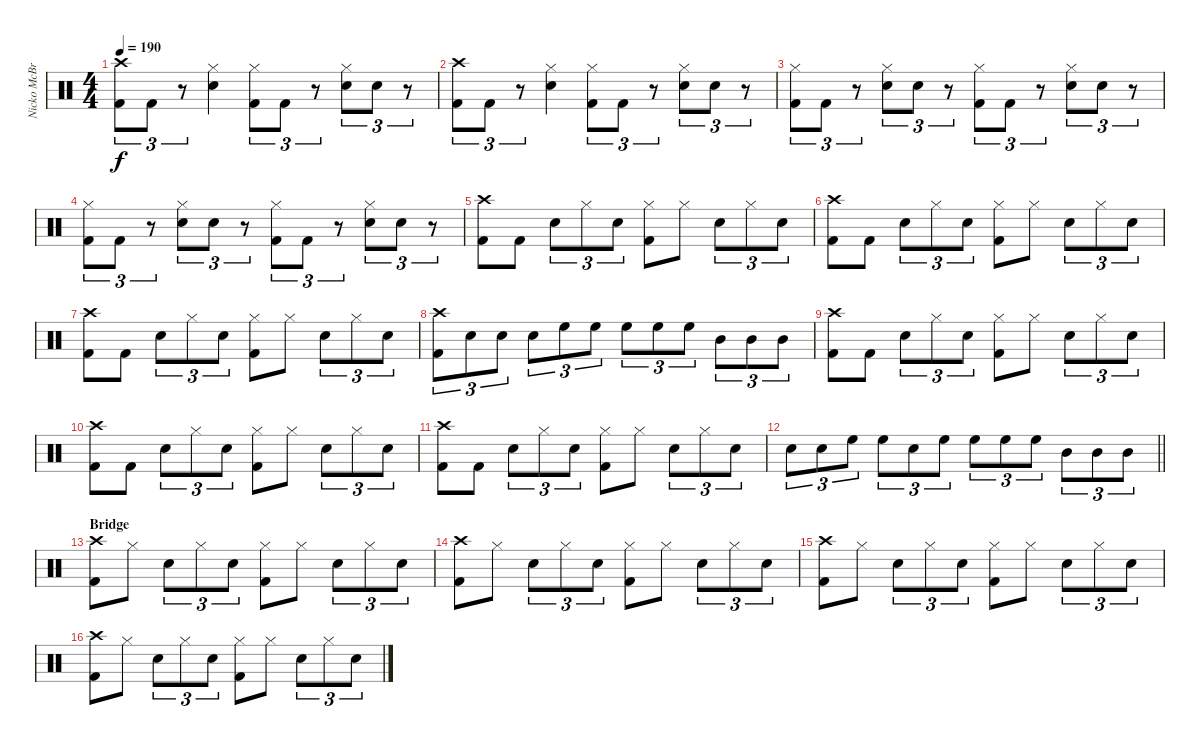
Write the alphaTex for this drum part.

\track ("Nicko McBrain" "Nicko McBr") {instrument percussion}
\staff {score}
\articulation defaults
\ts (4 4)
\tempo 190
\clef neutral
\ks c
("Crash high (hit)" "Kick (hit) 2").8{tu (3 2) dy f} "Kick (hit) 2".8{tu (3 2)} r.8{tu (3 2)} ("Hi-Hat (closed)" "Snare (hit) 2").4 ("Hi-Hat (closed)" "Kick (hit) 2").8{tu (3 2)} "Kick (hit) 2".8{tu (3 2)} r.8{tu (3 2)} ("Hi-Hat (closed)" "Snare (hit) 2").8{tu (3 2)} "Snare (hit) 2".8{tu (3 2)} r.8{tu (3 2)} |
("Crash high (hit)" "Kick (hit) 2").8{tu (3 2)} "Kick (hit) 2".8{tu (3 2)} r.8{tu (3 2)} ("Hi-Hat (closed)" "Snare (hit) 2").4 ("Hi-Hat (closed)" "Kick (hit) 2").8{tu (3 2)} "Kick (hit) 2".8{tu (3 2)} r.8{tu (3 2)} ("Hi-Hat (closed)" "Snare (hit) 2").8{tu (3 2)} "Snare (hit) 2".8{tu (3 2)} r.8{tu (3 2)} |
("Hi-Hat (closed)" "Kick (hit) 2").8{tu (3 2)} "Kick (hit) 2".8{tu (3 2)} r.8{tu (3 2)} ("Hi-Hat (closed)" "Snare (hit) 2").8{tu (3 2)} "Snare (hit) 2".8{tu (3 2)} r.8{tu (3 2)} ("Hi-Hat (closed)" "Kick (hit) 2").8{tu (3 2)} "Kick (hit) 2".8{tu (3 2)} r.8{tu (3 2)} ("Hi-Hat (closed)" "Snare (hit) 2").8{tu (3 2)} "Snare (hit) 2".8{tu (3 2)} r.8{tu (3 2)} |
("Hi-Hat (closed)" "Kick (hit) 2").8{tu (3 2)} "Kick (hit) 2".8{tu (3 2)} r.8{tu (3 2)} ("Hi-Hat (closed)" "Snare (hit) 2").8{tu (3 2)} "Snare (hit) 2".8{tu (3 2)} r.8{tu (3 2)} ("Hi-Hat (closed)" "Kick (hit) 2").8{tu (3 2)} "Kick (hit) 2".8{tu (3 2)} r.8{tu (3 2)} ("Hi-Hat (closed)" "Snare (hit) 2").8{tu (3 2)} "Snare (hit) 2".8{tu (3 2)} r.8{tu (3 2)} |
("Crash high (hit)" "Kick (hit) 2").8 "Kick (hit) 2".8 "Snare (hit) 2".8{tu (3 2)} "Hi-Hat (closed)".8{tu (3 2)} "Snare (hit) 2".8{tu (3 2)} ("Hi-Hat (closed)" "Kick (hit) 2").8 "Hi-Hat (closed)".8 "Snare (hit) 2".8{tu (3 2)} "Hi-Hat (closed)".8{tu (3 2)} "Snare (hit) 2".8{tu (3 2)} |
("Crash high (hit)" "Kick (hit) 2").8 "Kick (hit) 2".8 "Snare (hit) 2".8{tu (3 2)} "Hi-Hat (closed)".8{tu (3 2)} "Snare (hit) 2".8{tu (3 2)} ("Hi-Hat (closed)" "Kick (hit) 2").8 "Hi-Hat (closed)".8 "Snare (hit) 2".8{tu (3 2)} "Hi-Hat (closed)".8{tu (3 2)} "Snare (hit) 2".8{tu (3 2)} |
("Crash high (hit)" "Kick (hit) 2").8 "Kick (hit) 2".8 "Snare (hit) 2".8{tu (3 2)} "Hi-Hat (closed)".8{tu (3 2)} "Snare (hit) 2".8{tu (3 2)} ("Hi-Hat (closed)" "Kick (hit) 2").8 "Hi-Hat (closed)".8 "Snare (hit) 2".8{tu (3 2)} "Hi-Hat (closed)".8{tu (3 2)} "Snare (hit) 2".8{tu (3 2)} |
("Crash high (hit)" "Kick (hit) 2").8{tu (3 2)} "Snare (hit) 2".8{tu (3 2)} "Snare (hit) 2".8{tu (3 2)} "Snare (hit) 2".8{tu (3 2)} "High Floor Tom (hit)".8{tu (3 2)} "High Floor Tom (hit)".8{tu (3 2)} "High Floor Tom (hit)".8{tu (3 2)} "High Floor Tom (hit)".8{tu (3 2)} "High Floor Tom (hit)".8{tu (3 2)} "Mid Tom (hit)".8{tu (3 2)} "Mid Tom (hit)".8{tu (3 2)} "Mid Tom (hit)".8{tu (3 2)} |
("Crash high (hit)" "Kick (hit) 2").8 "Kick (hit) 2".8 "Snare (hit) 2".8{tu (3 2)} "Hi-Hat (closed)".8{tu (3 2)} "Snare (hit) 2".8{tu (3 2)} ("Hi-Hat (closed)" "Kick (hit) 2").8 "Hi-Hat (closed)".8 "Snare (hit) 2".8{tu (3 2)} "Hi-Hat (closed)".8{tu (3 2)} "Snare (hit) 2".8{tu (3 2)} |
("Crash high (hit)" "Kick (hit) 2").8 "Kick (hit) 2".8 "Snare (hit) 2".8{tu (3 2)} "Hi-Hat (closed)".8{tu (3 2)} "Snare (hit) 2".8{tu (3 2)} ("Hi-Hat (closed)" "Kick (hit) 2").8 "Hi-Hat (closed)".8 "Snare (hit) 2".8{tu (3 2)} "Hi-Hat (closed)".8{tu (3 2)} "Snare (hit) 2".8{tu (3 2)} |
("Crash high (hit)" "Kick (hit) 2").8 "Kick (hit) 2".8 "Snare (hit) 2".8{tu (3 2)} "Hi-Hat (closed)".8{tu (3 2)} "Snare (hit) 2".8{tu (3 2)} ("Hi-Hat (closed)" "Kick (hit) 2").8 "Hi-Hat (closed)".8 "Snare (hit) 2".8{tu (3 2)} "Hi-Hat (closed)".8{tu (3 2)} "Snare (hit) 2".8{tu (3 2)} |
\barLineRight lightlight "Snare (hit) 2".8{tu (3 2)} "Snare (hit) 2".8{tu (3 2)} "High Floor Tom (hit)".8{tu (3 2)} "High Floor Tom (hit)".8{tu (3 2)} "Snare (hit) 2".8{tu (3 2)} "High Floor Tom (hit)".8{tu (3 2)} "High Floor Tom (hit)".8{tu (3 2)} "High Floor Tom (hit)".8{tu (3 2)} "High Floor Tom (hit)".8{tu (3 2)} "Mid Tom (hit)".8{tu (3 2)} "Mid Tom (hit)".8{tu (3 2)} "Mid Tom (hit)".8{tu (3 2)}
|
\section ("" "Bridge")
("Crash high (hit)" "Kick (hit) 2").8 "Hi-Hat (closed)".8 "Snare (hit) 2".8{tu (3 2)} "Hi-Hat (closed)".8{tu (3 2)} "Snare (hit) 2".8{tu (3 2)} ("Hi-Hat (closed)" "Kick (hit) 2").8 "Hi-Hat (closed)".8 "Snare (hit) 2".8{tu (3 2)} "Hi-Hat (closed)".8{tu (3 2)} "Snare (hit) 2".8{tu (3 2)} |
("Crash high (hit)" "Kick (hit) 2").8 "Hi-Hat (closed)".8 "Snare (hit) 2".8{tu (3 2)} "Hi-Hat (closed)".8{tu (3 2)} "Snare (hit) 2".8{tu (3 2)} ("Hi-Hat (closed)" "Kick (hit) 2").8 "Hi-Hat (closed)".8 "Snare (hit) 2".8{tu (3 2)} "Hi-Hat (closed)".8{tu (3 2)} "Snare (hit) 2".8{tu (3 2)} |
("Crash high (hit)" "Kick (hit) 2").8 "Hi-Hat (closed)".8 "Snare (hit) 2".8{tu (3 2)} "Hi-Hat (closed)".8{tu (3 2)} "Snare (hit) 2".8{tu (3 2)} ("Hi-Hat (closed)" "Kick (hit) 2").8 "Hi-Hat (closed)".8 "Snare (hit) 2".8{tu (3 2)} "Hi-Hat (closed)".8{tu (3 2)} "Snare (hit) 2".8{tu (3 2)} |
("Crash high (hit)" "Kick (hit) 2").8 "Hi-Hat (closed)".8 "Snare (hit) 2".8{tu (3 2)} "Hi-Hat (closed)".8{tu (3 2)} "Snare (hit) 2".8{tu (3 2)} ("Hi-Hat (closed)" "Kick (hit) 2").8 "Hi-Hat (closed)".8 "Snare (hit) 2".8{tu (3 2)} "Hi-Hat (closed)".8{tu (3 2)} "Snare (hit) 2".8{tu (3 2)}
